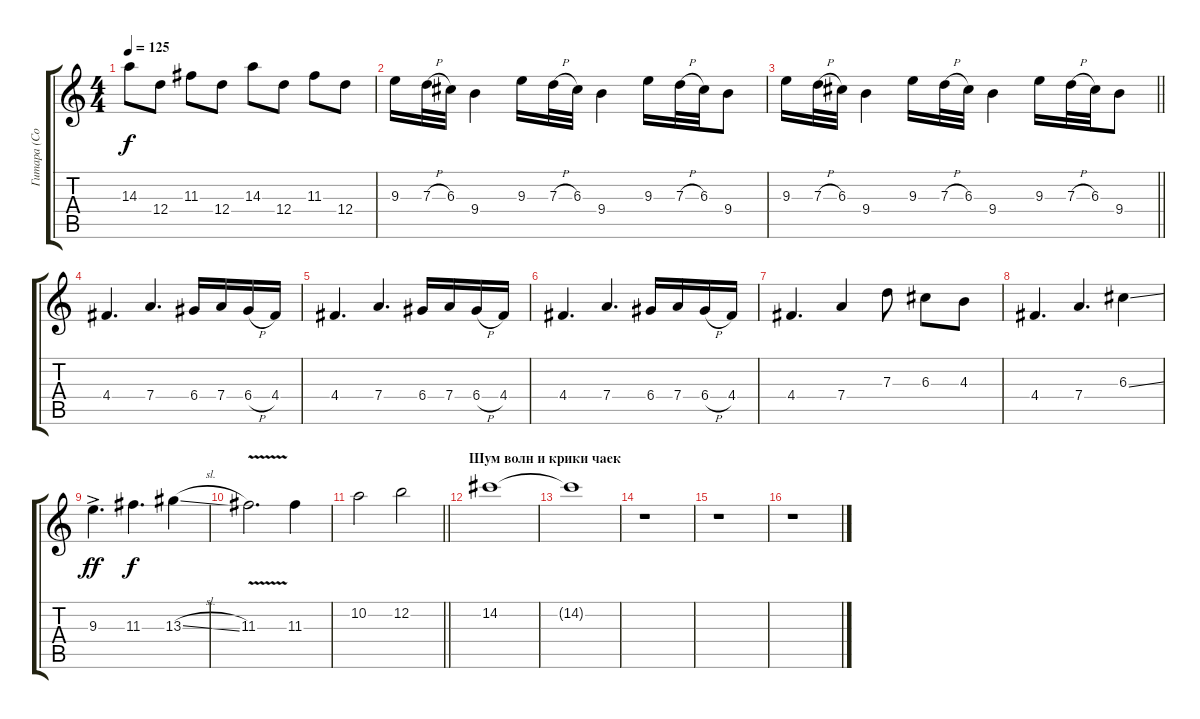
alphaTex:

\track ("Гитара (Соло-ритм)" "Гитара (Со") {instrument overdrivenguitar}
\staff {score tabs}
\tuning (E4 B3 G3 D3 A2 E2) {hide}
\ts (4 4)
\tempo 125
\clef g2
\ks c
14.3.8{dy f} 12.4.8 11.3.8 12.4.8 14.3.8 12.4.8 11.3.8 12.4.8 |
9.3.16 7.3{h}.32 6.3.32 9.4.4 9.3.16 7.3{h}.32 6.3.32 9.4.4 9.3.16 7.3{h}.32 6.3.32 9.4.8 |
\barLineRight lightlight
9.3.16 7.3{h}.32 6.3.32 9.4.4 9.3.16 7.3{h}.32 6.3.32 9.4.4 9.3.16 7.3{h}.32 6.3.32 9.4.8 |
\section ("" "")
4.4.4{d} 7.4.4{d} 6.4.16 7.4.16 6.4{h}.16 4.4.16 |
4.4.4{d} 7.4.4{d} 6.4.16 7.4.16 6.4{h}.16 4.4.16 |
4.4.4{d} 7.4.4{d} 6.4.16 7.4.16 6.4{h}.16 4.4.16 |
4.4.4{d} 7.4.4 7.3.8 6.3.8 4.3.8 |
4.4.4{d} 7.4.4{d} 6.3{ss}.4 |
9.3{ac}.4{d dy ff} 11.3.4{d dy f} 13.3{sl}.4 |
11.3{v}.2{d} 11.3.4 |
\barLineRight lightlight
10.2.2 12.2.2 |
\section ("" "Шум волн и крики чаек")
14.2.1{volume 0} |
14.2{t}.1 |
r.1 |
r.1 |
r.1
